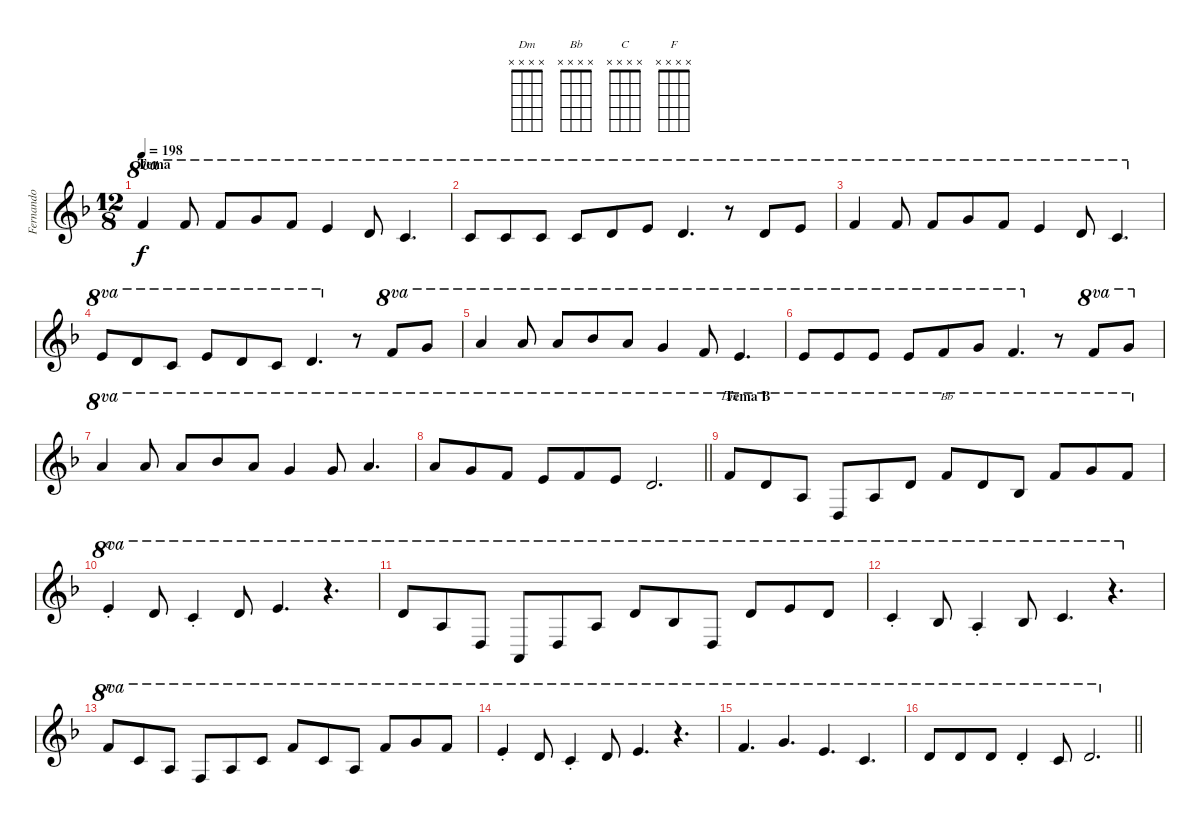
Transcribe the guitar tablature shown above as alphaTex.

\track ("Fernando" "Fernando") {instrument flute}
\staff {score}
\tuning (E5 A4 D4 G3) {hide}
\chord ("Dm" x x x x)
\chord ("Bb" x x x x)
\chord ("C" x x x x)
\chord ("F" x x x x)
\ts (12 8)
\section ("" "Tema")
\tempo 198
\clef g2
\ks dminor
15.3.4{ot 8va dy f} 15.3.8{ot 8va} 15.3.8{ot 8va} 17.3.8{ot 8va} 15.3.8{ot 8va} 14.3.4{ot 8va} 12.3.8{ot 8va} 10.3.4{d ot 8va} |
10.3.8{ot 8va} 10.3.8{ot 8va} 10.3.8{ot 8va} 10.3.8{ot 8va} 12.3.8{ot 8va} 14.3.8{ot 8va} 12.3.4{d ot 8va} r.8{ot 8va} 12.3.8{ot 8va} 14.3.8{ot 8va} |
15.3.4{ot 8va} 15.3.8{ot 8va} 15.3.8{ot 8va} 17.3.8{ot 8va} 15.3.8{ot 8va} 14.3.4{ot 8va} 12.3.8{ot 8va} 10.3.4{d ot 8va} |
14.3.8{ot 8va} 12.3.8{ot 8va} 10.3.8{ot 8va} 14.3.8{ot 8va} 12.3.8{ot 8va} 10.3.8{ot 8va} 12.3.4{d ot 8va} r.8 8.2.8{ot 8va} 10.2.8{ot 8va} |
12.2.4{ot 8va} 12.2.8{ot 8va} 12.2.8{ot 8va} 13.2.8{ot 8va} 12.2.8{ot 8va} 10.2.4{ot 8va} 8.2.8{ot 8va} 7.2.4{d ot 8va} |
7.2.8{ot 8va} 7.2.8{ot 8va} 7.2.8{ot 8va} 7.2.8{ot 8va} 8.2.8{ot 8va} 10.2.8{ot 8va} 8.2.4{d ot 8va} r.8 8.2.8{ot 8va} 10.2.8{ot 8va} |
12.2.4{ot 8va} 12.2.8{ot 8va} 12.2.8{ot 8va} 13.2.8{ot 8va} 12.2.8{ot 8va} 10.2.4{ot 8va} 10.2.8{ot 8va} 12.2.4{d ot 8va} |
\barLineRight lightlight
12.2.8{ot 8va} 10.2.8{ot 8va} 8.2.8{ot 8va} 14.3.8{ot 8va} 15.3.8{ot 8va} 14.3.8{ot 8va} 12.3.2{d ot 8va} |
\section ("" "Tema B")
1.1.8{ch "Dm" ot 8va} 5.2.8{ot 8va} 0.2.8{ot 8va} 0.3.8{ot 8va} 0.2.8{ot 8va} 5.2.8{ot 8va} 1.1.8{ch "Bb" ot 8va} 5.2.8{ot 8va} 1.2.8{ot 8va} 1.1.8{ot 8va} 3.1.8{ot 8va} 1.1.8{ot 8va} |
0.1{st}.4{ch "C" ot 8va} 5.2.8{ot 8va} 3.2{st}.4{ot 8va} 5.2.8{ot 8va} 0.1.4{d ot 8va} r.4{d ot 8va} |
5.2.8{ot 8va} 0.2.8{ot 8va} 0.3.8{ot 8va} 2.4.8{ot 8va} 0.3.8{ot 8va} 0.2.8{ot 8va} 5.2.8{ot 8va} 1.2.8{ot 8va} 0.3.8{ot 8va} 5.2.8{ot 8va} 0.1.8{ot 8va} 5.2.8{ot 8va} |
3.2{st}.4{ot 8va} 1.2.8{ot 8va} 0.2{st}.4{ot 8va} 1.2.8{ot 8va} 3.2.4{d ot 8va} r.4{d ot 8va} |
1.1.8{ch "F" ot 8va} 3.2.8{ot 8va} 0.2.8{ot 8va} 3.3.8{ot 8va} 0.2.8{ot 8va} 3.2.8{ot 8va} 1.1.8{ot 8va} 3.2.8{ot 8va} 0.2.8{ot 8va} 1.1.8{ot 8va} 3.1.8{ot 8va} 1.1.8{ot 8va} |
0.1{st}.4{ot 8va} 5.2.8{ot 8va} 3.2{st}.4{ot 8va} 5.2.8{ot 8va} 0.1.4{d ot 8va} r.4{d ot 8va} |
1.1.4{d ot 8va} 3.1.4{d ot 8va} 0.1.4{d ot 8va} 3.2.4{d ot 8va} |
\barLineRight lightlight
5.2.8{ot 8va} 5.2.8{ot 8va} 5.2.8{ot 8va} 5.2{st}.4{ot 8va} 3.2.8{ot 8va} 5.2.2{d ot 8va}
